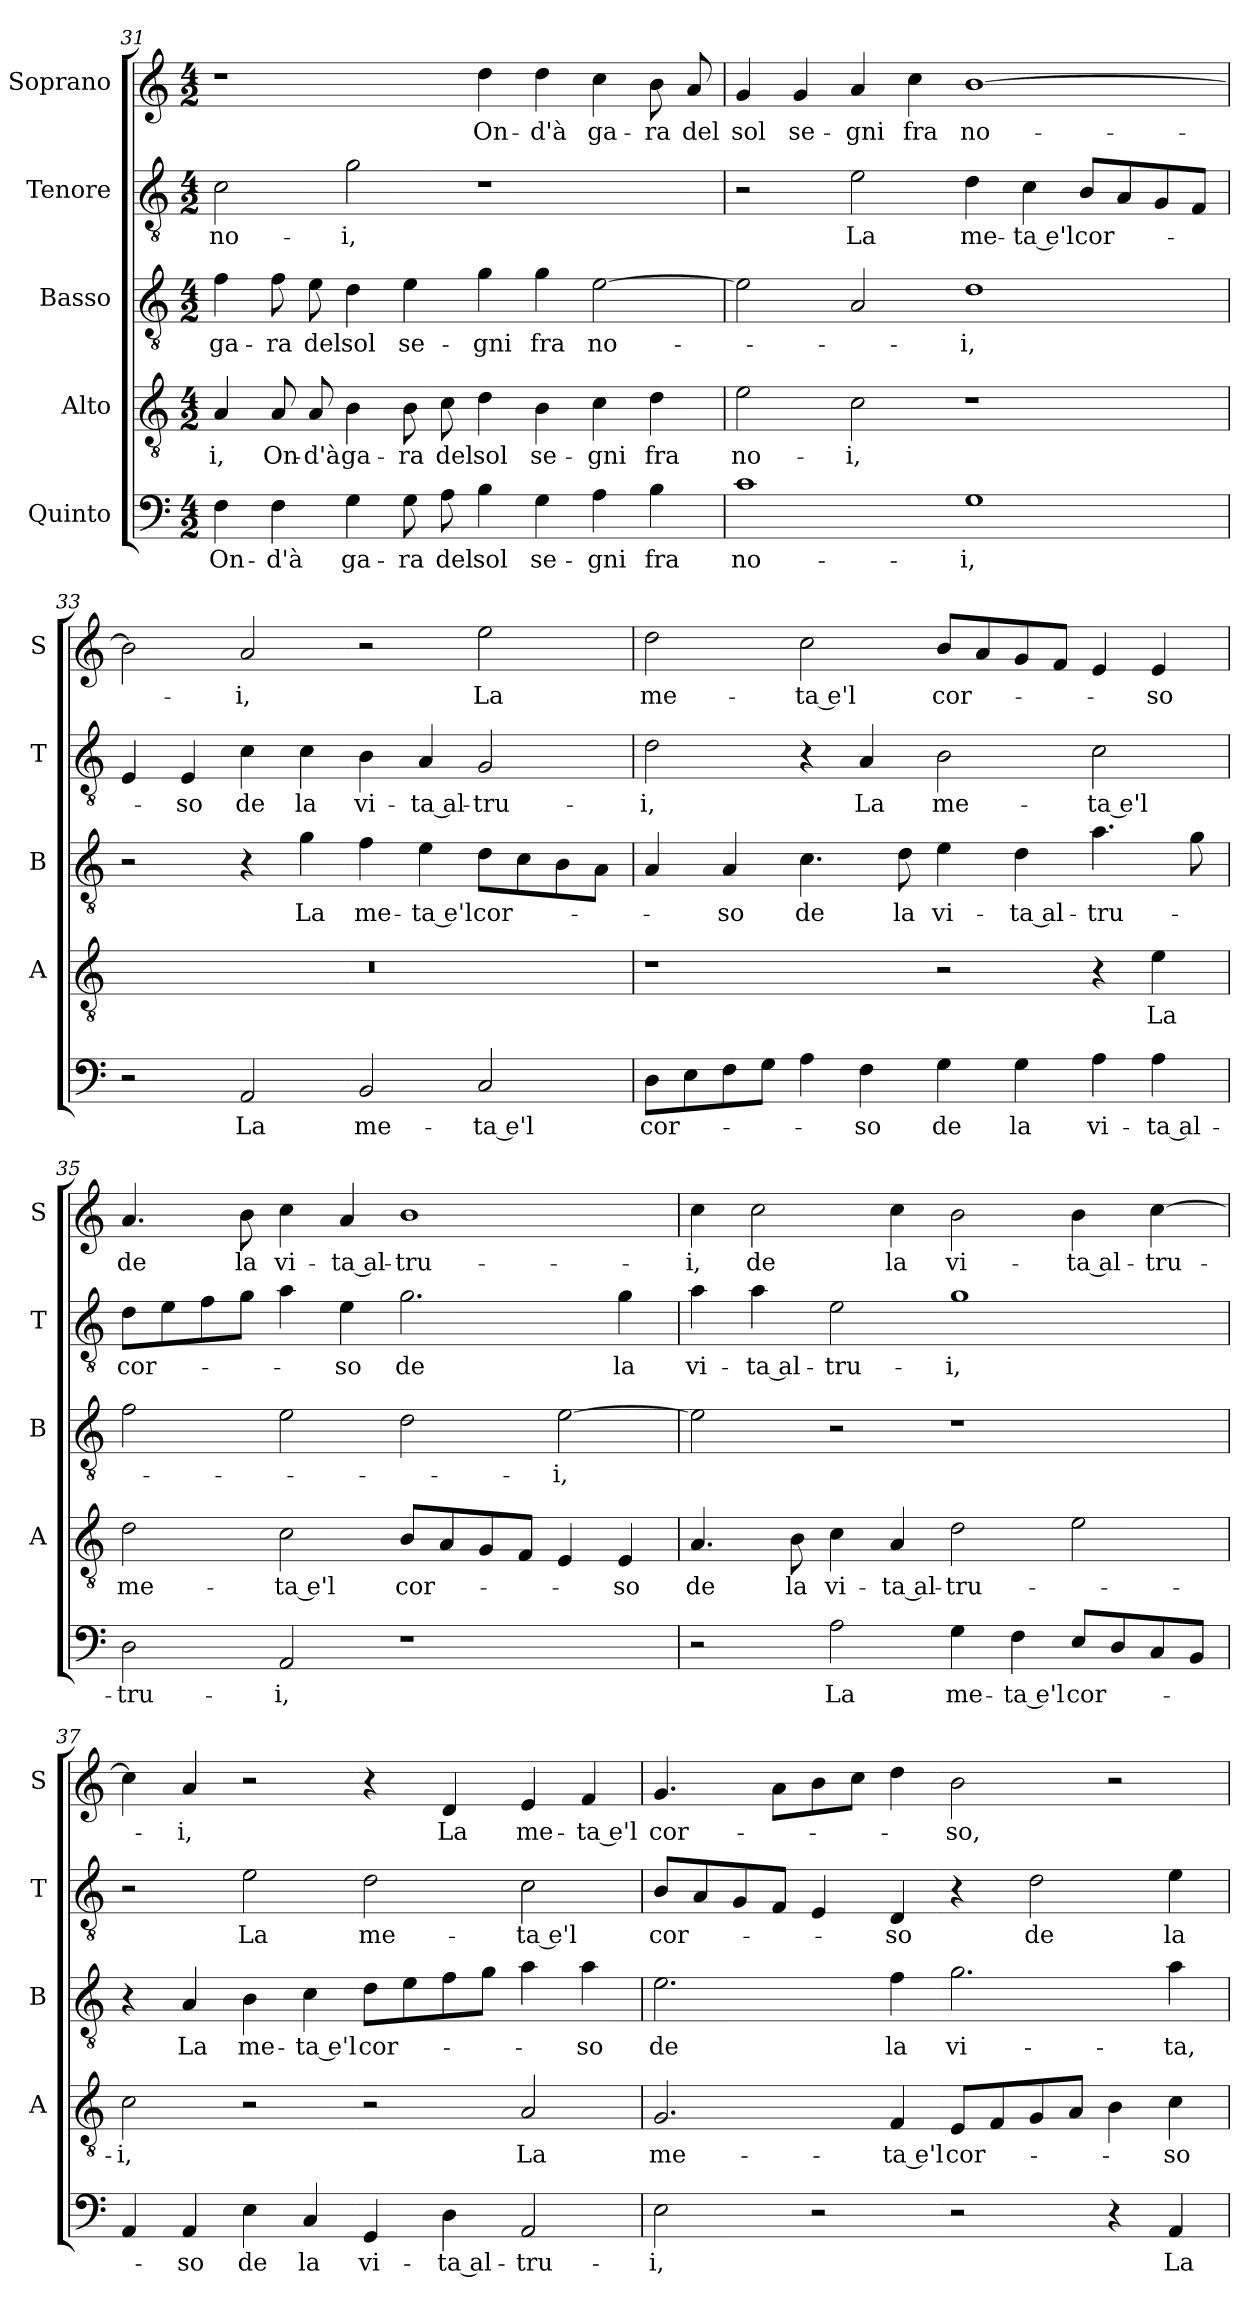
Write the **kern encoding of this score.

**kern	**text	**kern	**text	**kern	**text	**kern	**text	**kern	**text
*part5	*part5	*part4	*part4	*part3	*part3	*part2	*part2	*part1	*part1
*staff5	*staff5	*staff4	*staff4	*staff3	*staff3	*staff2	*staff2	*staff1	*staff1
*I"Quinto	*	*I"Alto	*	*I"Basso	*	*I"Tenore	*	*I"Soprano	*
*	*	*I'A	*	*I'B	*	*I'T	*	*I'S	*
*clefF4	*	*clefGv2	*	*clefGv2	*	*clefGv2	*	*clefG2	*
*M4/2	*	*M4/2	*	*M4/2	*	*M4/2	*	*M4/2	*
=31	=31	=31	=31	=31	=31	=31	=31	=31	=31
!	!LO:LY:b	!	!LO:LY:b	!	!LO:LY:b	!	!LO:LY:b	!	!
4F\	On-	4A/	-i,	4f\	ga-	2c\	no-	1r	.
!	!LO:LY:b	!	!LO:LY:b	!	!LO:LY:b	!	!	!	!
4F\	-d'à	8A/	On-	8f\	-ra	.	.	.	.
!	!	!	!LO:LY:b	!	!LO:LY:b	!	!	!	!
.	.	8A/	-d'à	8e\	del	.	.	.	.
!	!LO:LY:b	!	!LO:LY:b	!	!LO:LY:b	!	!LO:LY:b	!	!
4G\	ga-	4B\	ga-	4d\	sol	2g\	-i,	.	.
!	!LO:LY:b	!	!LO:LY:b	!	!LO:LY:b	!	!	!	!
8G\	-ra	8B\	-ra	4e\	se-	.	.	.	.
!	!LO:LY:b	!	!LO:LY:b	!	!	!	!	!	!
8A\	del	8c\	del	.	.	.	.	.	.
!	!LO:LY:b	!	!LO:LY:b	!	!LO:LY:b	!	!	!	!LO:LY:b
4B\	sol	4d\	sol	4g\	-gni	1r	.	4dd\	On-
!	!LO:LY:b	!	!LO:LY:b	!	!LO:LY:b	!	!	!	!LO:LY:b
4G\	se-	4B\	se-	4g\	fra	.	.	4dd\	-d'à
!	!LO:LY:b	!	!LO:LY:b	!	!LO:LY:b	!	!	!	!LO:LY:b
4A\	-gni	4c\	-gni	[2e\	no-	.	.	4cc\	ga-
!	!LO:LY:b	!	!LO:LY:b	!	!	!	!	!	!LO:LY:b
4B\	fra	4d\	fra	.	.	.	.	8b\	-ra
!	!	!	!	!	!	!	!	!	!LO:LY:b
.	.	.	.	.	.	.	.	8a/	del
=32	=32	=32	=32	=32	=32	=32	=32	=32	=32
!	!LO:LY:b	!	!LO:LY:b	!	!	!	!	!	!LO:LY:b
1c	no-	2e\	no-	2e\]	.	2r	.	4g/	sol
!	!	!	!	!	!	!	!	!	!LO:LY:b
.	.	.	.	.	.	.	.	4g/	se-
!	!	!	!LO:LY:b	!	!	!	!LO:LY:b	!	!LO:LY:b
.	.	2c\	-i,	2A/	.	2e\	La	4a/	-gni
!	!	!	!	!	!	!	!	!	!LO:LY:b
.	.	.	.	.	.	.	.	4cc\	fra
!	!LO:LY:b	!	!	!	!LO:LY:b	!	!LO:LY:b	!	!LO:LY:b
1G	-i,	1r	.	1d	-i,	4d\	me-	[1b	no-
!	!	!	!	!	!	!	!LO:LY:b	!	!
.	.	.	.	.	.	4c\	ta e'l	.	.
!	!	!	!	!	!	!	!LO:LY:b	!	!
.	.	.	.	.	.	8BL	cor-	.	.
.	.	.	.	.	.	8A	.	.	.
.	.	.	.	.	.	8G	.	.	.
.	.	.	.	.	.	8FJ	.	.	.
!!LO:LB:g=z
=33	=33	=33	=33	=33	=33	=33	=33	=33	=33
2r	.	0r	.	2r	.	4E/	.	2b\]	.
!	!	!	!	!	!	!	!LO:LY:b	!	!
.	.	.	.	.	.	4E/	-so	.	.
!	!LO:LY:b	!	!	!	!	!	!LO:LY:b	!	!LO:LY:b
2AA/	La	.	.	4r	.	4c\	de	2a/	-i,
!	!	!	!	!	!LO:LY:b	!	!LO:LY:b	!	!
.	.	.	.	4g\	La	4c\	la	.	.
!	!LO:LY:b	!	!	!	!LO:LY:b	!	!LO:LY:b	!	!
2BB/	me-	.	.	4f\	me-	4B\	vi-	2r	.
!	!	!	!	!	!LO:LY:b	!	!LO:LY:b	!	!
.	.	.	.	4e\	ta e'l	4A/	ta al-	.	.
!	!LO:LY:b	!	!	!	!LO:LY:b	!	!LO:LY:b	!	!LO:LY:b
2C/	ta e'l	.	.	8dL	cor-	2G/	-tru-	2ee\	La
.	.	.	.	8c	.	.	.	.	.
.	.	.	.	8B	.	.	.	.	.
.	.	.	.	8AJ	.	.	.	.	.
=34	=34	=34	=34	=34	=34	=34	=34	=34	=34
!	!LO:LY:b	!	!	!	!	!	!LO:LY:b	!	!LO:LY:b
8DL	cor-	1r	.	4A/	.	2d\	-i,	2dd\	me-
8E	.	.	.	.	.	.	.	.	.
!	!	!	!	!	!LO:LY:b	!	!	!	!
8F	.	.	.	4A/	-so	.	.	.	.
8GJ	.	.	.	.	.	.	.	.	.
!	!	!	!	!	!LO:LY:b	!	!	!	!LO:LY:b
4A\	.	.	.	4.c\	de	4r	.	2cc\	ta e'l
!	!LO:LY:b	!	!	!	!	!	!LO:LY:b	!	!
4F\	-so	.	.	.	.	4A/	La	.	.
!	!	!	!	!	!LO:LY:b	!	!	!	!
.	.	.	.	8d\	la	.	.	.	.
!	!LO:LY:b	!	!	!	!LO:LY:b	!	!LO:LY:b	!	!LO:LY:b
4G\	de	2r	.	4e\	vi-	2B\	me-	8bL	cor-
.	.	.	.	.	.	.	.	8a	.
!	!LO:LY:b	!	!	!	!LO:LY:b	!	!	!	!
4G\	la	.	.	4d\	ta al-	.	.	8g	.
.	.	.	.	.	.	.	.	8fJ	.
!	!LO:LY:b	!	!	!	!LO:LY:b	!	!LO:LY:b	!	!
4A\	vi-	4r	.	4.a\	-tru-	2c\	ta e'l	4e/	.
!	!LO:LY:b	!	!LO:LY:b	!	!	!	!	!	!LO:LY:b
4A\	ta al-	4e\	La	.	.	.	.	4e/	-so
.	.	.	.	8g\	.	.	.	.	.
=35	=35	=35	=35	=35	=35	=35	=35	=35	=35
!	!LO:LY:b	!	!LO:LY:b	!	!	!	!LO:LY:b	!	!LO:LY:b
2D\	-tru-	2d\	me-	2f\	.	8dL	cor-	4.a/	de
.	.	.	.	.	.	8e	.	.	.
.	.	.	.	.	.	8f	.	.	.
!	!	!	!	!	!	!	!	!	!LO:LY:b
.	.	.	.	.	.	8gJ	.	8b\	la
!	!LO:LY:b	!	!LO:LY:b	!	!	!	!	!	!LO:LY:b
2AA/	-i,	2c\	ta e'l	2e\	.	4a\	.	4cc\	vi-
!	!	!	!	!	!	!	!LO:LY:b	!	!LO:LY:b
.	.	.	.	.	.	4e\	-so	4a/	ta al-
!	!	!	!LO:LY:b	!	!	!	!LO:LY:b	!	!LO:LY:b
1r	.	8BL	cor-	2d\	.	2.g\	de	1b	-tru-
.	.	8A	.	.	.	.	.	.	.
.	.	8G	.	.	.	.	.	.	.
.	.	8FJ	.	.	.	.	.	.	.
!	!	!	!	!	!LO:LY:b	!	!	!	!
.	.	4E/	.	[2e\	-i,	.	.	.	.
!	!	!	!LO:LY:b	!	!	!	!LO:LY:b	!	!
.	.	4E/	-so	.	.	4g\	la	.	.
=36	=36	=36	=36	=36	=36	=36	=36	=36	=36
!	!	!	!LO:LY:b	!	!	!	!LO:LY:b	!	!LO:LY:b
2r	.	4.A/	de	2e\]	.	4a\	vi-	4cc\	-i,
!	!	!	!	!	!	!	!LO:LY:b	!	!LO:LY:b
.	.	.	.	.	.	4a\	ta al-	2cc\	de
!	!	!	!LO:LY:b	!	!	!	!	!	!
.	.	8B\	la	.	.	.	.	.	.
!	!LO:LY:b	!	!LO:LY:b	!	!	!	!LO:LY:b	!	!
2A\	La	4c\	vi-	2r	.	2e\	-tru-	.	.
!	!	!	!LO:LY:b	!	!	!	!	!	!LO:LY:b
.	.	4A/	ta al-	.	.	.	.	4cc\	la
!	!LO:LY:b	!	!LO:LY:b	!	!	!	!LO:LY:b	!	!LO:LY:b
4G\	me-	2d\	-tru-	1r	.	1g	-i,	2b\	vi-
!	!LO:LY:b	!	!	!	!	!	!	!	!
4F\	ta e'l	.	.	.	.	.	.	.	.
!	!LO:LY:b	!	!	!	!	!	!	!	!LO:LY:b
8EL	cor-	2e\	.	.	.	.	.	4b\	ta al-
8D	.	.	.	.	.	.	.	.	.
!	!	!	!	!	!	!	!	!	!LO:LY:b
8C	.	.	.	.	.	.	.	[4cc\	-tru-
8BBJ	.	.	.	.	.	.	.	.	.
!!LO:PB:g=z
=37	=37	=37	=37	=37	=37	=37	=37	=37	=37
!	!	!	!LO:LY:b	!	!	!	!	!	!
4AA/	.	2c\	-i,	4r	.	2r	.	4cc\]	.
!	!LO:LY:b	!	!	!	!LO:LY:b	!	!	!	!LO:LY:b
4AA/	-so	.	.	4A/	La	.	.	4a/	-i,
!	!LO:LY:b	!	!	!	!LO:LY:b	!	!LO:LY:b	!	!
4E\	de	2r	.	4B\	me-	2e\	La	2r	.
!	!LO:LY:b	!	!	!	!LO:LY:b	!	!	!	!
4C/	la	.	.	4c\	ta e'l	.	.	.	.
!	!LO:LY:b	!	!	!	!LO:LY:b	!	!LO:LY:b	!	!
4GG/	vi-	2r	.	8dL	cor-	2d\	me-	4r	.
.	.	.	.	8e	.	.	.	.	.
!	!LO:LY:b	!	!	!	!	!	!	!	!LO:LY:b
4D\	ta al-	.	.	8f	.	.	.	4d/	La
.	.	.	.	8gJ	.	.	.	.	.
!	!LO:LY:b	!	!LO:LY:b	!	!	!	!LO:LY:b	!	!LO:LY:b
2AA/	-tru-	2A/	La	4a\	.	2c\	ta e'l	4e/	me-
!	!	!	!	!	!LO:LY:b	!	!	!	!LO:LY:b
.	.	.	.	4a\	-so	.	.	4f/	ta e'l
=38	=38	=38	=38	=38	=38	=38	=38	=38	=38
!	!LO:LY:b	!	!LO:LY:b	!	!LO:LY:b	!	!LO:LY:b	!	!LO:LY:b
2E\	-i,	2.G/	me-	2.e\	de	8BL	cor-	4.g/	cor-
.	.	.	.	.	.	8A	.	.	.
.	.	.	.	.	.	8G	.	.	.
.	.	.	.	.	.	8FJ	.	8aL	.
2r	.	.	.	.	.	4E/	.	8b	.
.	.	.	.	.	.	.	.	8ccJ	.
!	!	!	!LO:LY:b	!	!LO:LY:b	!	!LO:LY:b	!	!
.	.	4F/	ta e'l	4f\	la	4D/	-so	4dd\	.
!	!	!	!LO:LY:b	!	!LO:LY:b	!	!	!	!LO:LY:b
2r	.	8EL	cor-	2.g\	vi-	4r	.	2b\	-so,
.	.	8F	.	.	.	.	.	.	.
!	!	!	!	!	!	!	!LO:LY:b	!	!
.	.	8G	.	.	.	2d\	de	.	.
.	.	8AJ	.	.	.	.	.	.	.
4r	.	4B\	.	.	.	.	.	2r	.
!	!LO:LY:b	!	!LO:LY:b	!	!LO:LY:b	!	!LO:LY:b	!	!
4AA/	La	4c\	-so	4a\	-ta,	4e\	la	.	.
=	=	=	=	=	=	=	=	=	=
*-	*-	*-	*-	*-	*-	*-	*-	*-	*-
